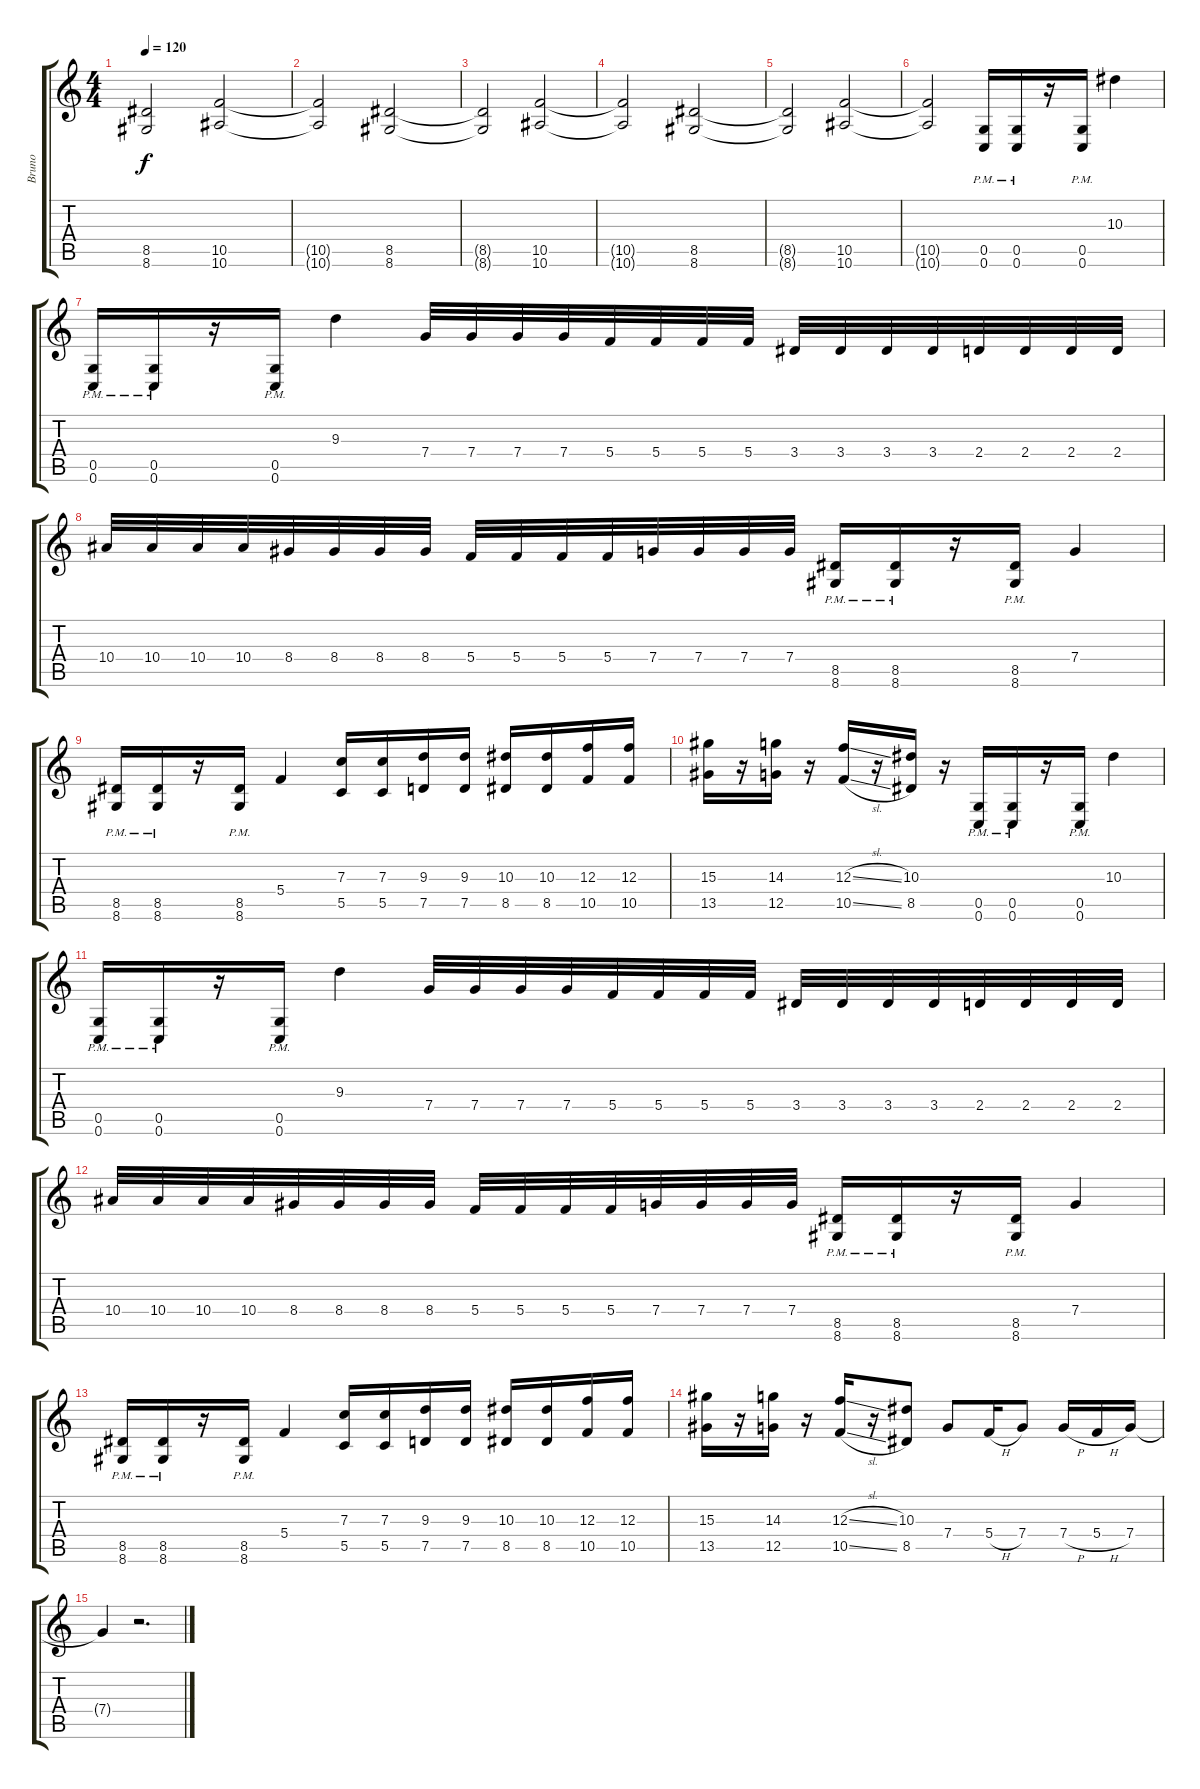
\track ("Bruno" "Bruno") {instrument distortionguitar}
\staff {score tabs}
\tuning (D4 A3 F3 C3 G2 C2) {hide}
\ts (4 4)
\tempo 120
\clef g2
\ks c
(8.5{t} 8.6{t}).2{dy f} (10.5 10.6).2 |
(10.5{t} 10.6{t}).2 (8.5 8.6).2 |
(8.5{t} 8.6{t}).2 (10.5 10.6).2 |
(10.5{t} 10.6{t}).2 (8.5 8.6).2 |
(8.5{t} 8.6{t}).2 (10.5 10.6).2 |
(10.5{t} 10.6{t}).2 (0.5{pm} 0.6{pm}).16 (0.5{pm} 0.6{pm}).16 r.16 (0.5{pm} 0.6{pm}).16 10.3.4 |
(0.5{pm} 0.6{pm}).16 (0.5{pm} 0.6{pm}).16 r.16 (0.5{pm} 0.6{pm}).16 9.3.4 7.4.32 7.4.32 7.4.32 7.4.32 5.4.32 5.4.32 5.4.32 5.4.32 3.4.32 3.4.32 3.4.32 3.4.32 2.4.32 2.4.32 2.4.32 2.4.32 |
10.4.32 10.4.32 10.4.32 10.4.32 8.4.32 8.4.32 8.4.32 8.4.32 5.4.32 5.4.32 5.4.32 5.4.32 7.4.32 7.4.32 7.4.32 7.4.32 (8.5{pm} 8.6{pm}).16 (8.5{pm} 8.6{pm}).16 r.16 (8.5{pm} 8.6{pm}).16 7.4.4 |
(8.5{pm} 8.6{pm}).16 (8.5{pm} 8.6{pm}).16 r.16 (8.5{pm} 8.6{pm}).16 5.4.4 (7.3 5.5).16 (7.3 5.5).16 (9.3 7.5).16 (9.3 7.5).16 (10.3 8.5).16 (10.3 8.5).16 (12.3 10.5).16 (12.3 10.5).16 |
(15.3 13.5).16 r.16 (14.3 12.5).16 r.16 (12.3{sl} 10.5{sl}).16 r.16 (10.3 8.5).16 r.16 (0.5{pm} 0.6{pm}).16 (0.5{pm} 0.6{pm}).16 r.16 (0.5{pm} 0.6{pm}).16 10.3.4 |
(0.5{pm} 0.6{pm}).16 (0.5{pm} 0.6{pm}).16 r.16 (0.5{pm} 0.6{pm}).16 9.3.4 7.4.32 7.4.32 7.4.32 7.4.32 5.4.32 5.4.32 5.4.32 5.4.32 3.4.32 3.4.32 3.4.32 3.4.32 2.4.32 2.4.32 2.4.32 2.4.32 |
10.4.32 10.4.32 10.4.32 10.4.32 8.4.32 8.4.32 8.4.32 8.4.32 5.4.32 5.4.32 5.4.32 5.4.32 7.4.32 7.4.32 7.4.32 7.4.32 (8.5{pm} 8.6{pm}).16 (8.5{pm} 8.6{pm}).16 r.16 (8.5{pm} 8.6{pm}).16 7.4.4 |
(8.5{pm} 8.6{pm}).16 (8.5{pm} 8.6{pm}).16 r.16 (8.5{pm} 8.6{pm}).16 5.4.4 (7.3 5.5).16 (7.3 5.5).16 (9.3 7.5).16 (9.3 7.5).16 (10.3 8.5).16 (10.3 8.5).16 (12.3 10.5).16 (12.3 10.5).16 |
(15.3 13.5).16 r.16 (14.3 12.5).16 r.16 (12.3{sl} 10.5{sl}).16 r.16 (10.3 8.5).8 7.4.8 5.4{h}.16 7.4.8 7.4{h}.16 5.4{h}.16 7.4.16 |
7.4{t}.4 r.2{d}
